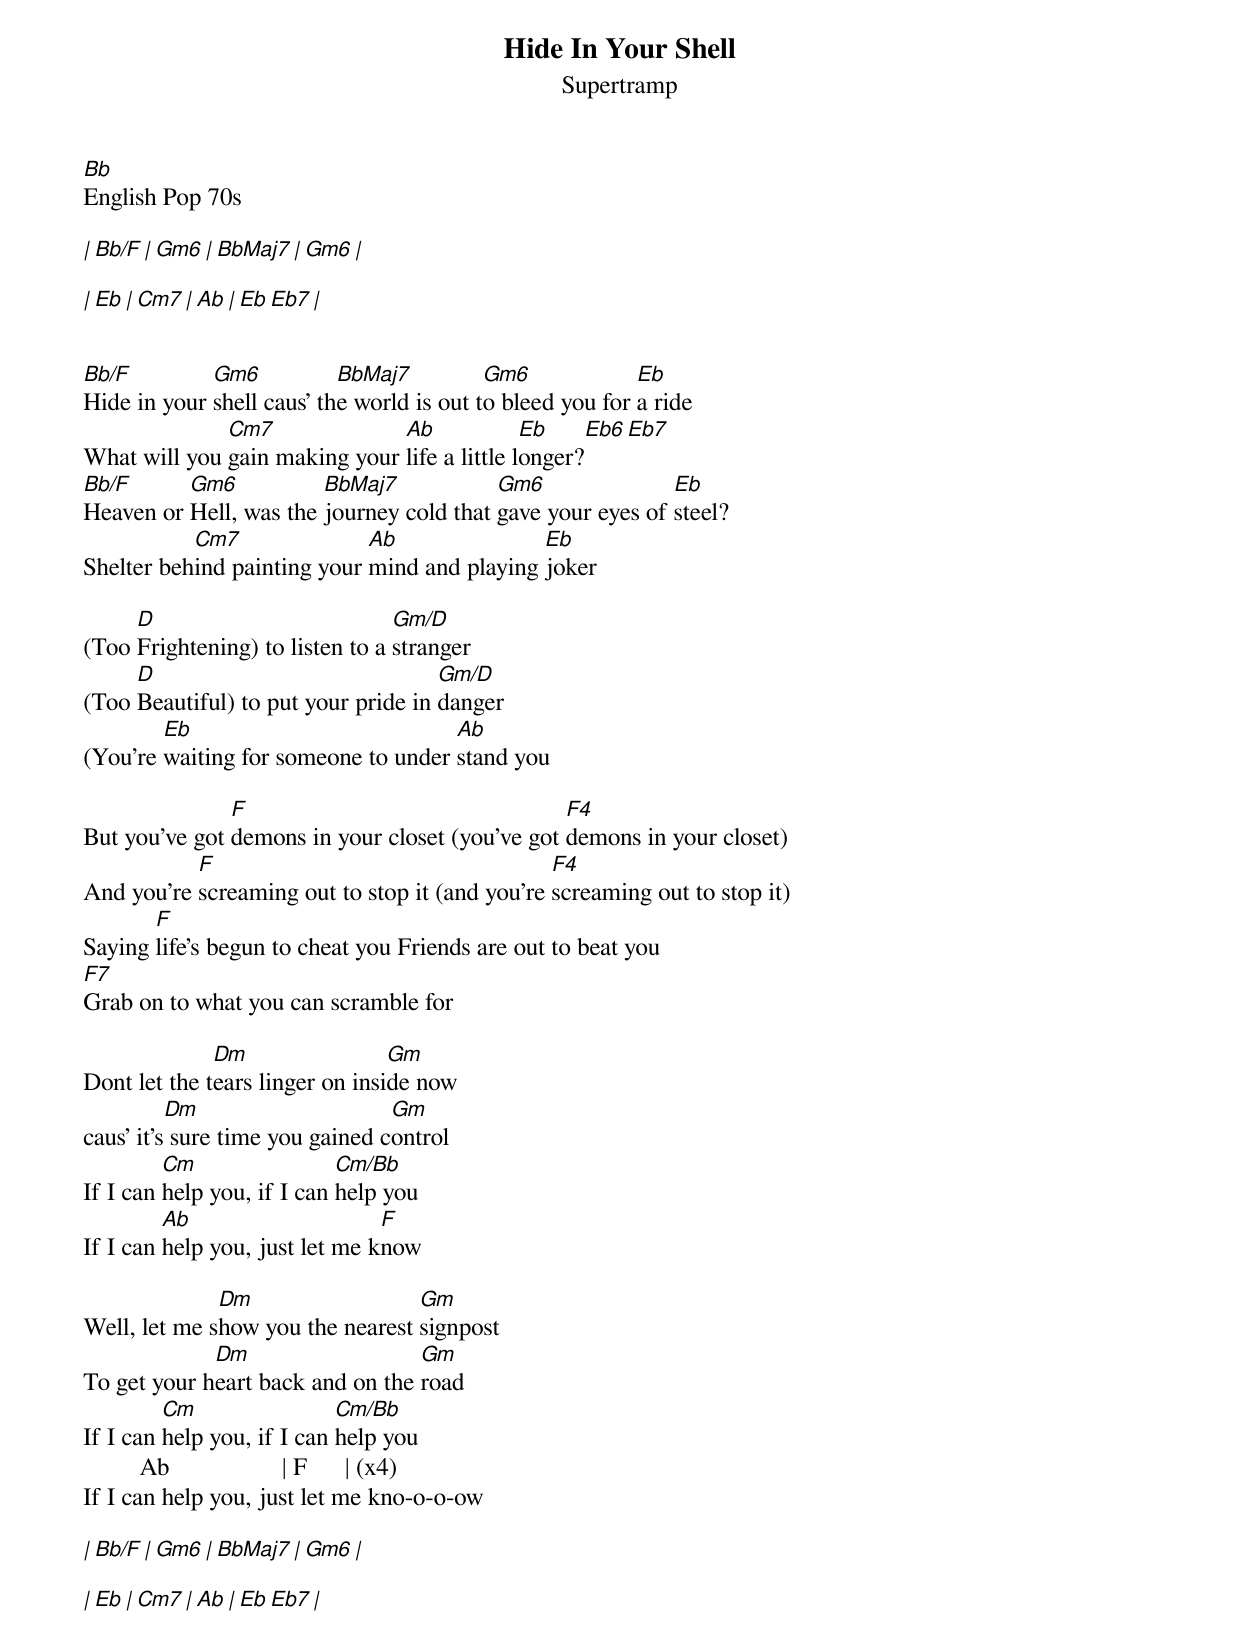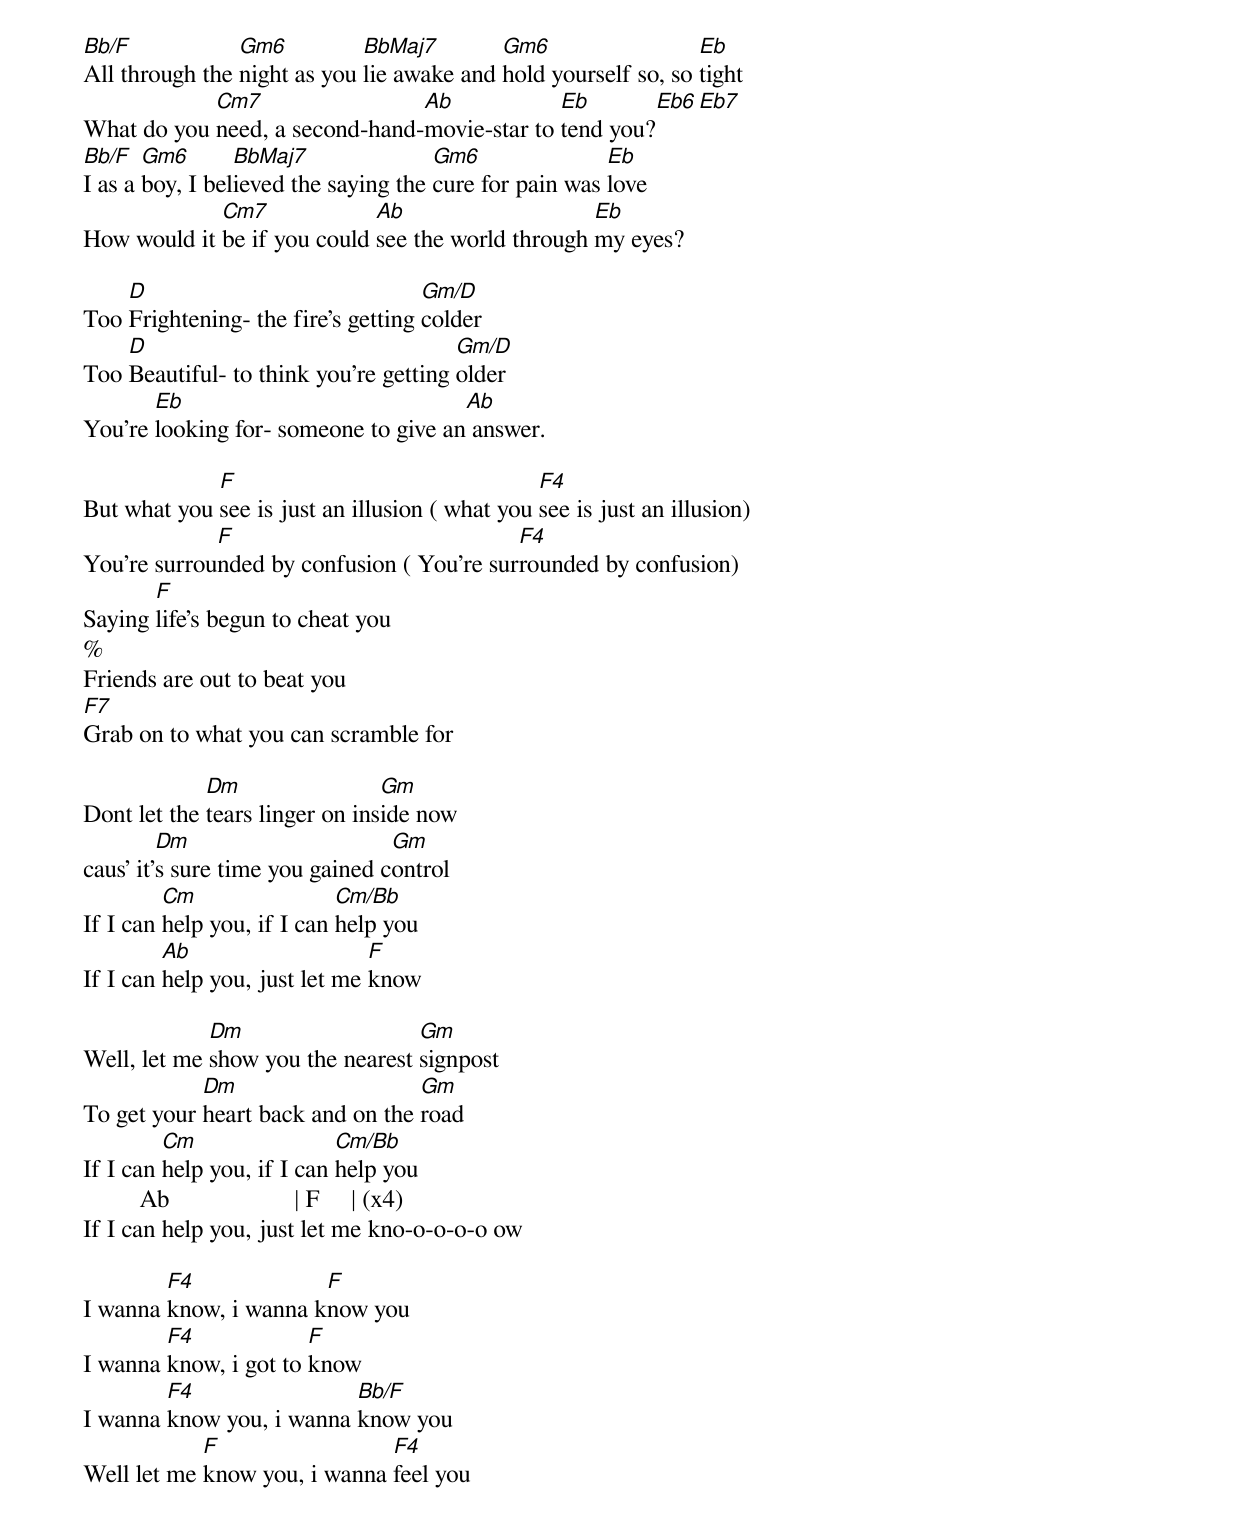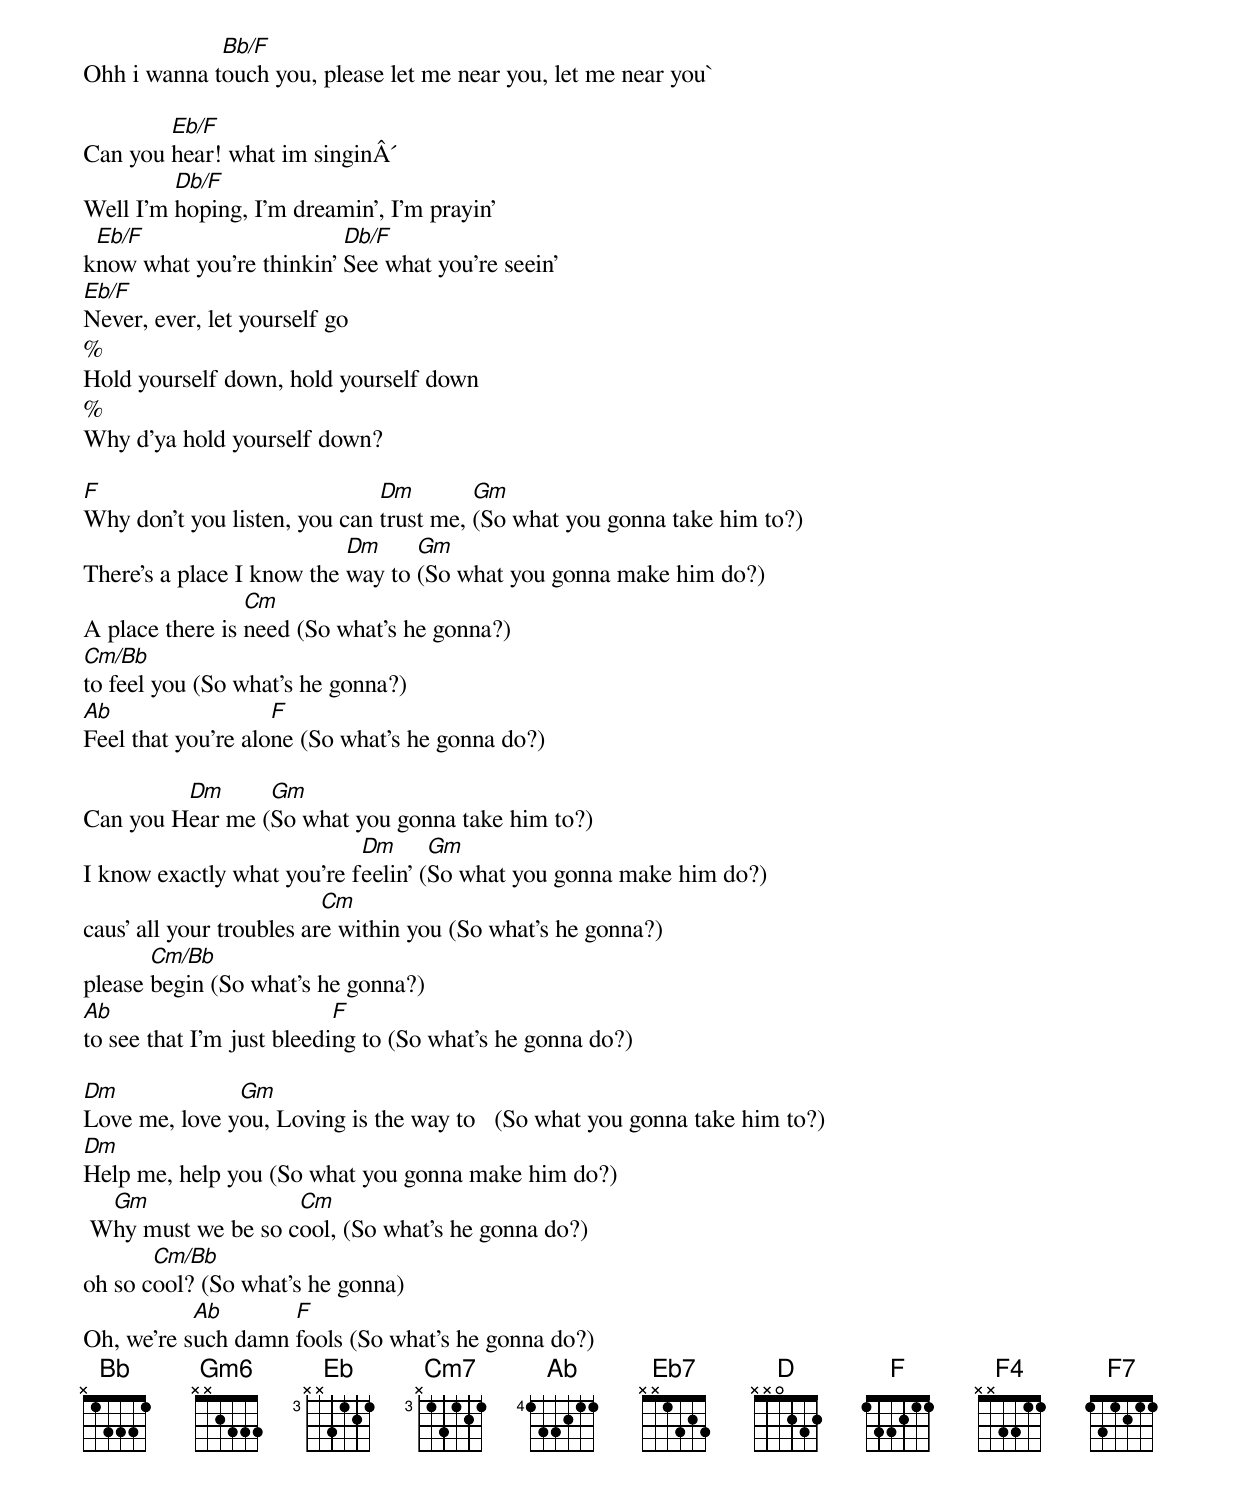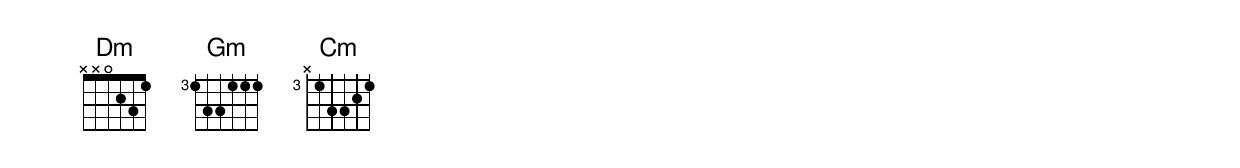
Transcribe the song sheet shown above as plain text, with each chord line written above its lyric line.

Hide In Your Shell
Supertramp
Bb
English Pop 70s

| Bb/F   | Gm6    | BbMaj7  | Gm6     |

| Eb     | Cm7    | Ab      | Eb  Eb7 |


Bb/F         Gm6           BbMaj7          Gm6             Eb
Hide in your shell caus' the world is out to bleed you for a ride
              Cm7              Ab             Eb        Eb6  Eb7
What will you gain making your life a little longer?
Bb/F      Gm6           BbMaj7            Gm6               Eb
Heaven or Hell, was the journey cold that gave your eyes of steel?
           Cm7               Ab               Eb
Shelter behind painting your mind and playing joker

     D                           Gm/D
(Too Frightening) to listen to a stranger
     D                               Gm/D
(Too Beautiful) to put your pride in danger
        Eb                           Ab
(You're waiting for someone to under stand you

               F                                 F4
But you've got demons in your closet (you've got demons in your closet)
           F                                    F4
And you're screaming out to stop it (and you're screaming out to stop it)
       F
Saying life's begun to cheat you Friends are out to beat you
F7
Grab on to what you can scramble for

              Dm                 Gm
Dont let the tears linger on inside now
          Dm                     Gm
caus' it's sure time you gained control
         Cm                 Cm/Bb
If I can help you, if I can help you
         Ab                     F
If I can help you, just let me know

              Dm                  Gm
Well, let me show you the nearest signpost
             Dm                   Gm
To get your heart back and on the road
         Cm                 Cm/Bb
If I can help you, if I can help you
         Ab                  | F      | (x4)
If I can help you, just let me kno-o-o-ow

| Bb/F   | Gm6    | BbMaj7  | Gm6     |

| Eb     | Cm7    | Ab      | Eb  Eb7 |



Bb/F            Gm6          BbMaj7        Gm6                  Eb
All through the night as you lie awake and hold yourself so, so tight
            Cm7                 Ab            Eb         Eb6  Eb7
What do you need, a second-hand-movie-star to tend you?
Bb/F   Gm6       BbMaj7               Gm6               Eb
I as a boy, I believed the saying the cure for pain was love
             Cm7             Ab                    Eb
How would it be if you could see the world through my eyes?

    D                               Gm/D
Too Frightening- the fire's getting colder
    D                                  Gm/D
Too Beautiful- to think you're getting older
       Eb                             Ab
You're looking for- someone to give an answer.

             F                                  F4
But what you see is just an illusion ( what you see is just an illusion)
             F                             F4
You're surrounded by confusion ( You're surrounded by confusion)
       F
Saying life's begun to cheat you
%
Friends are out to beat you
F7
Grab on to what you can scramble for

             Dm                 Gm
Dont let the tears linger on inside now
         Dm                      Gm
caus' it's sure time you gained control
         Cm                 Cm/Bb
If I can help you, if I can help you
         Ab                    F
If I can help you, just let me know

             Dm                   Gm
Well, let me show you the nearest signpost
            Dm                    Gm
To get your heart back and on the road
         Cm                 Cm/Bb
If I can help you, if I can help you
         Ab                    | F     | (x4)
If I can help you, just let me kno-o-o-o-o ow

        F4             F
I wanna know, i wanna know you
        F4             F
I wanna know, i got to know
        F4                Bb/F
I wanna know you, i wanna know you
            F                 F4
Well let me know you, i wanna feel you
             Bb/F
Ohh i wanna touch you, please let me near you, let me near you`

        Eb/F
Can you hear! what im singinÂ´
         Db/F
Well I'm hoping, I'm dreamin', I'm prayin'
 Eb/F                     Db/F
know what you're thinkin' See what you're seein'
Eb/F
Never, ever, let yourself go
%
Hold yourself down, hold yourself down
%
Why d'ya hold yourself down?

F                             Dm        Gm
Why don't you listen, you can trust me, (So what you gonna take him to?)
                           Dm     Gm
There's a place I know the way to (So what you gonna make him do?)
                 Cm
A place there is need (So what's he gonna?)
Cm/Bb
to feel you (So what's he gonna?)
Ab                  F
Feel that you're alone (So what's he gonna do?)

         Dm      Gm
Can you Hear me (So what you gonna take him to?)
                            Dm      Gm
I know exactly what you're feelin' (So what you gonna make him do?)
                          Cm
caus' all your troubles are within you (So what's he gonna?)
       Cm/Bb
please begin (So what's he gonna?)
Ab                         F
to see that I'm just bleeding to (So what's he gonna do?)

Dm             Gm
Love me, love you, Loving is the way to   (So what you gonna take him to?)
Dm
Help me, help you (So what you gonna make him do?)
  Gm                Cm
 Why must we be so cool, (So what's he gonna do?)
       Cm/Bb
oh so cool? (So what's he gonna)
           Ab       F
Oh, we're such damn fools (So what's he gonna do?)
